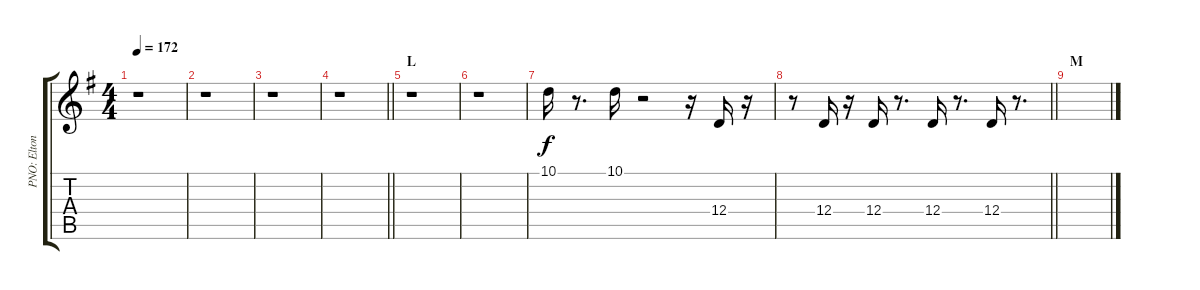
\track ("PNO: Elton John(LH)" "PNO: Elton") {instrument electricpiano1}
\staff {score tabs}
\tuning (E4 B3 G3 D3 A2 E2) {hide}
\ts (4 4)
\tempo 172
\clef g2
\ks g
r.1{dy f} |
r.1 |
r.1 |
\barLineRight lightlight
r.1 |
\section ("" "L")
r.1 |
r.1 |
10.1.16 r.8{d} 10.1.16 r.2 r.16 12.4.16 r.16 |
\barLineRight lightlight
r.8 12.4.16 r.16 12.4.16 r.8{d} 12.4.16 r.8{d} 12.4.16 r.8{d} |
\section ("" "M")
